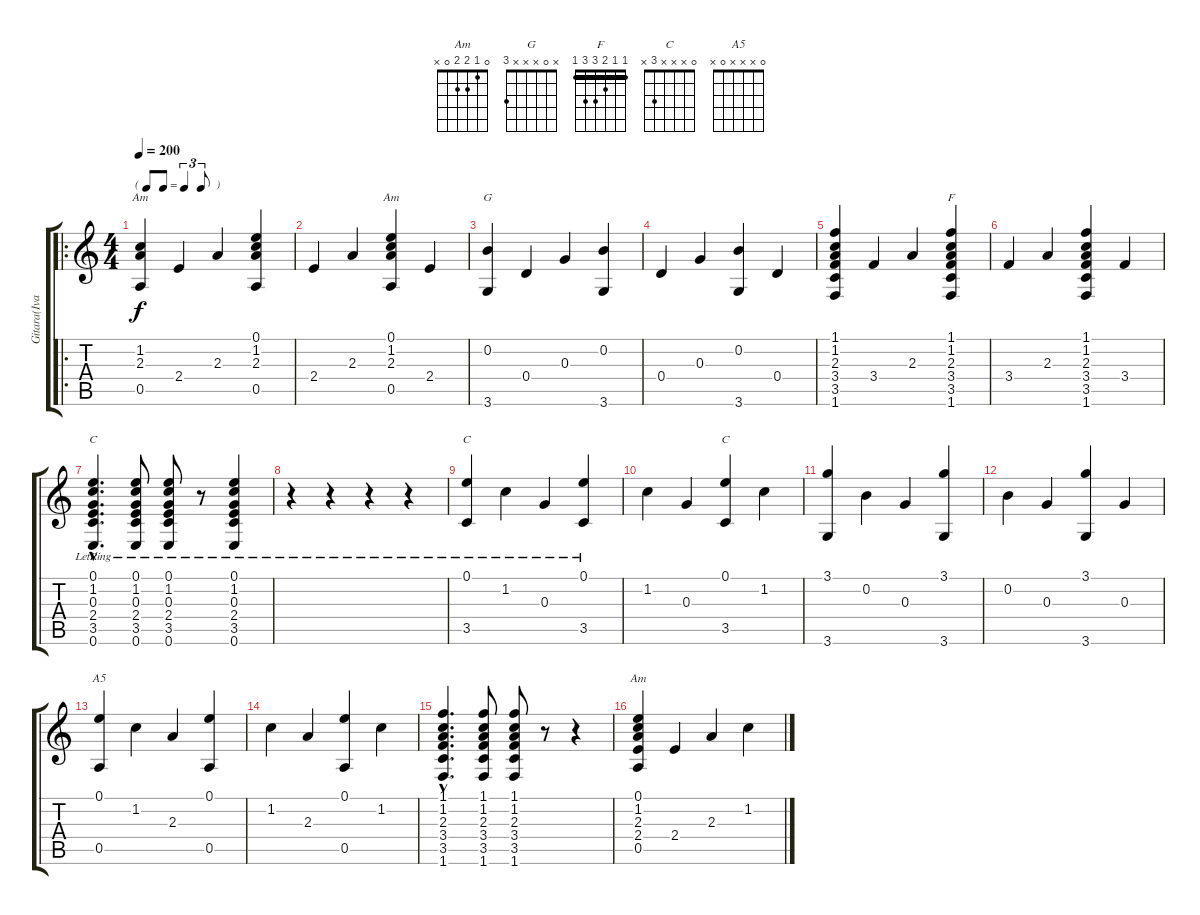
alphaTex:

\track ("Gitara(Ivan Šardi)" "Gitara(Iva") {instrument acousticguitarnylon}
\staff {score tabs}
\tuning (E4 B3 G3 D3 A2 E2) {hide}
\chord ("Am" x 1 2 x 0 x)
\chord ("Am" 0 1 2 x 0 x)
\chord ("G" x 0 x x x 3)
\chord ("F" 1 1 2 3 3 1) {barre 1}
\chord ("C" 0 1 0 2 3 0)
\chord ("C" x 5 5 2 3 x) {barre 5}
\chord ("C" 0 x x x 3 x)
\chord ("A5" 0 x x x 0 x)
\chord ("Am" 0 1 2 2 0 x)
\ro
\ts (4 4)
\tf triplet8th
\tempo 200
\clef g2
\ks c
(1.2 2.3 0.5).4{ch "Am" dy f instrument acousticguitarnylon} 2.4.4 2.3.4 (0.1 1.2 2.3 0.5).4 |
2.4.4 2.3.4 (0.1 1.2 2.3 0.5).4{ch "Am"} 2.4.4 |
(0.2 3.6).4{ch "G"} 0.4.4 0.3.4 (0.2 3.6).4 |
0.4.4 0.3.4 (0.2 3.6).4 0.4.4 |
(1.1 1.2 2.3 3.4 3.5 1.6).4 3.4.4 2.3.4 (1.1 1.2 2.3 3.4 3.5 1.6).4{ch "F"} |
3.4.4 2.3.4 (1.1 1.2 2.3 3.4 3.5 1.6).4 3.4.4 |
(0.1{hac lr} 1.2{hac lr} 0.3{hac lr} 2.4{hac lr} 3.5{hac lr} 0.6{hac lr}).4{d ch "C"} (0.1{lr} 1.2{lr} 0.3{lr} 2.4{lr} 3.5{lr} 0.6{lr}).8 (0.1{lr} 1.2{lr} 0.3{lr} 2.4{lr} 3.5{lr} 0.6{lr}).8 r.8 (0.1{lr} 1.2{lr} 0.3{lr} 2.4{lr} 3.5{lr} 0.6{lr}).4 |
r.4 r.4 r.4 r.4 |
(0.1{lr} 3.5{lr}).4{ch "C"} 1.2{lr}.4 0.3{lr}.4 (0.1{lr} 3.5{lr}).4 |
1.2.4 0.3.4 (0.1 3.5).4{ch "C"} 1.2.4 |
(3.1 3.6).4 0.2.4 0.3.4 (3.1 3.6).4 |
0.2.4 0.3.4 (3.1 3.6).4 0.3.4 |
(0.1 0.5).4{ch "A5"} 1.2.4 2.3.4 (0.1 0.5).4 |
1.2.4 2.3.4 (0.1 0.5).4 1.2.4 |
(1.1{hac} 1.2{hac} 2.3{hac} 3.4{hac} 3.5{hac} 1.6{hac}).4{d} (1.1 1.2 2.3 3.4 3.5 1.6).8 (1.1 1.2 2.3 3.4 3.5 1.6).8 r.8 r.4 |
(0.1 1.2 2.3 2.4 0.5).4{ch "Am"} 2.4.4 2.3.4 1.2.4
